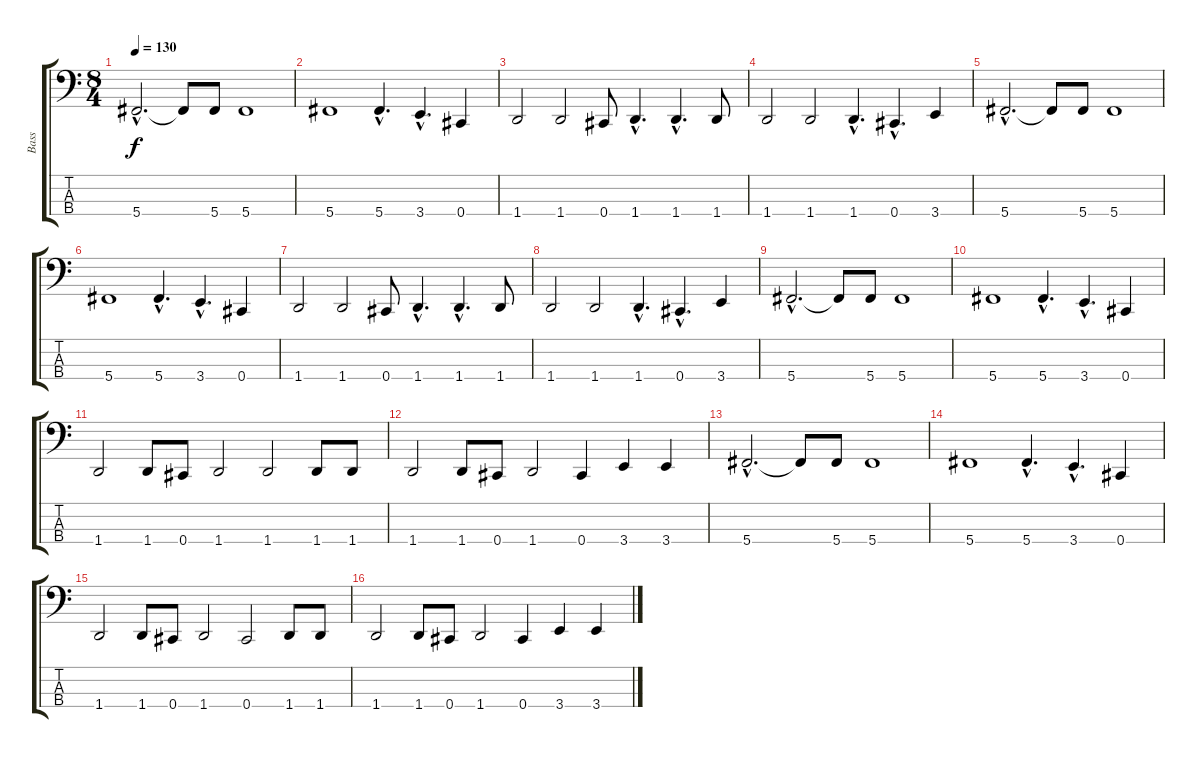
\track ("Bass" "Bass") {instrument electricbasspick}
\staff {score tabs}
\tuning (E2 B1 Gb1 Db1) {hide}
\ts (8 4)
\tempo 130
\clef f4
\ks c
5.4{hac}.2{d dy f} 5.4{t}.8 5.4.8 5.4.1 |
5.4.1 5.4{hac}.4{d} 3.4{hac}.4{d} 0.4.4 |
1.4.2 1.4.2 0.4.8 1.4{hac}.4{d} 1.4{hac}.4{d} 1.4.8 |
1.4.2 1.4.2 1.4{hac}.4{d} 0.4{hac}.4{d} 3.4.4 |
5.4{hac}.2{d} 5.4{t}.8 5.4.8 5.4.1 |
5.4.1 5.4{hac}.4{d} 3.4{hac}.4{d} 0.4.4 |
1.4.2 1.4.2 0.4.8 1.4{hac}.4{d} 1.4{hac}.4{d} 1.4.8 |
1.4.2 1.4.2 1.4{hac}.4{d} 0.4{hac}.4{d} 3.4.4 |
5.4{hac}.2{d} 5.4{t}.8 5.4.8 5.4.1 |
5.4.1 5.4{hac}.4{d} 3.4{hac}.4{d} 0.4.4 |
1.4.2 1.4.8 0.4.8 1.4.2 1.4.2 1.4.8 1.4.8 |
1.4.2 1.4.8 0.4.8 1.4.2 0.4.4 3.4.4 3.4.4 |
5.4{hac}.2{d} 5.4{t}.8 5.4.8 5.4.1 |
5.4.1 5.4{hac}.4{d} 3.4{hac}.4{d} 0.4.4 |
1.4.2 1.4.8 0.4.8 1.4.2 0.4.2 1.4.8 1.4.8 |
1.4.2 1.4.8 0.4.8 1.4.2 0.4.4 3.4.4 3.4.4
